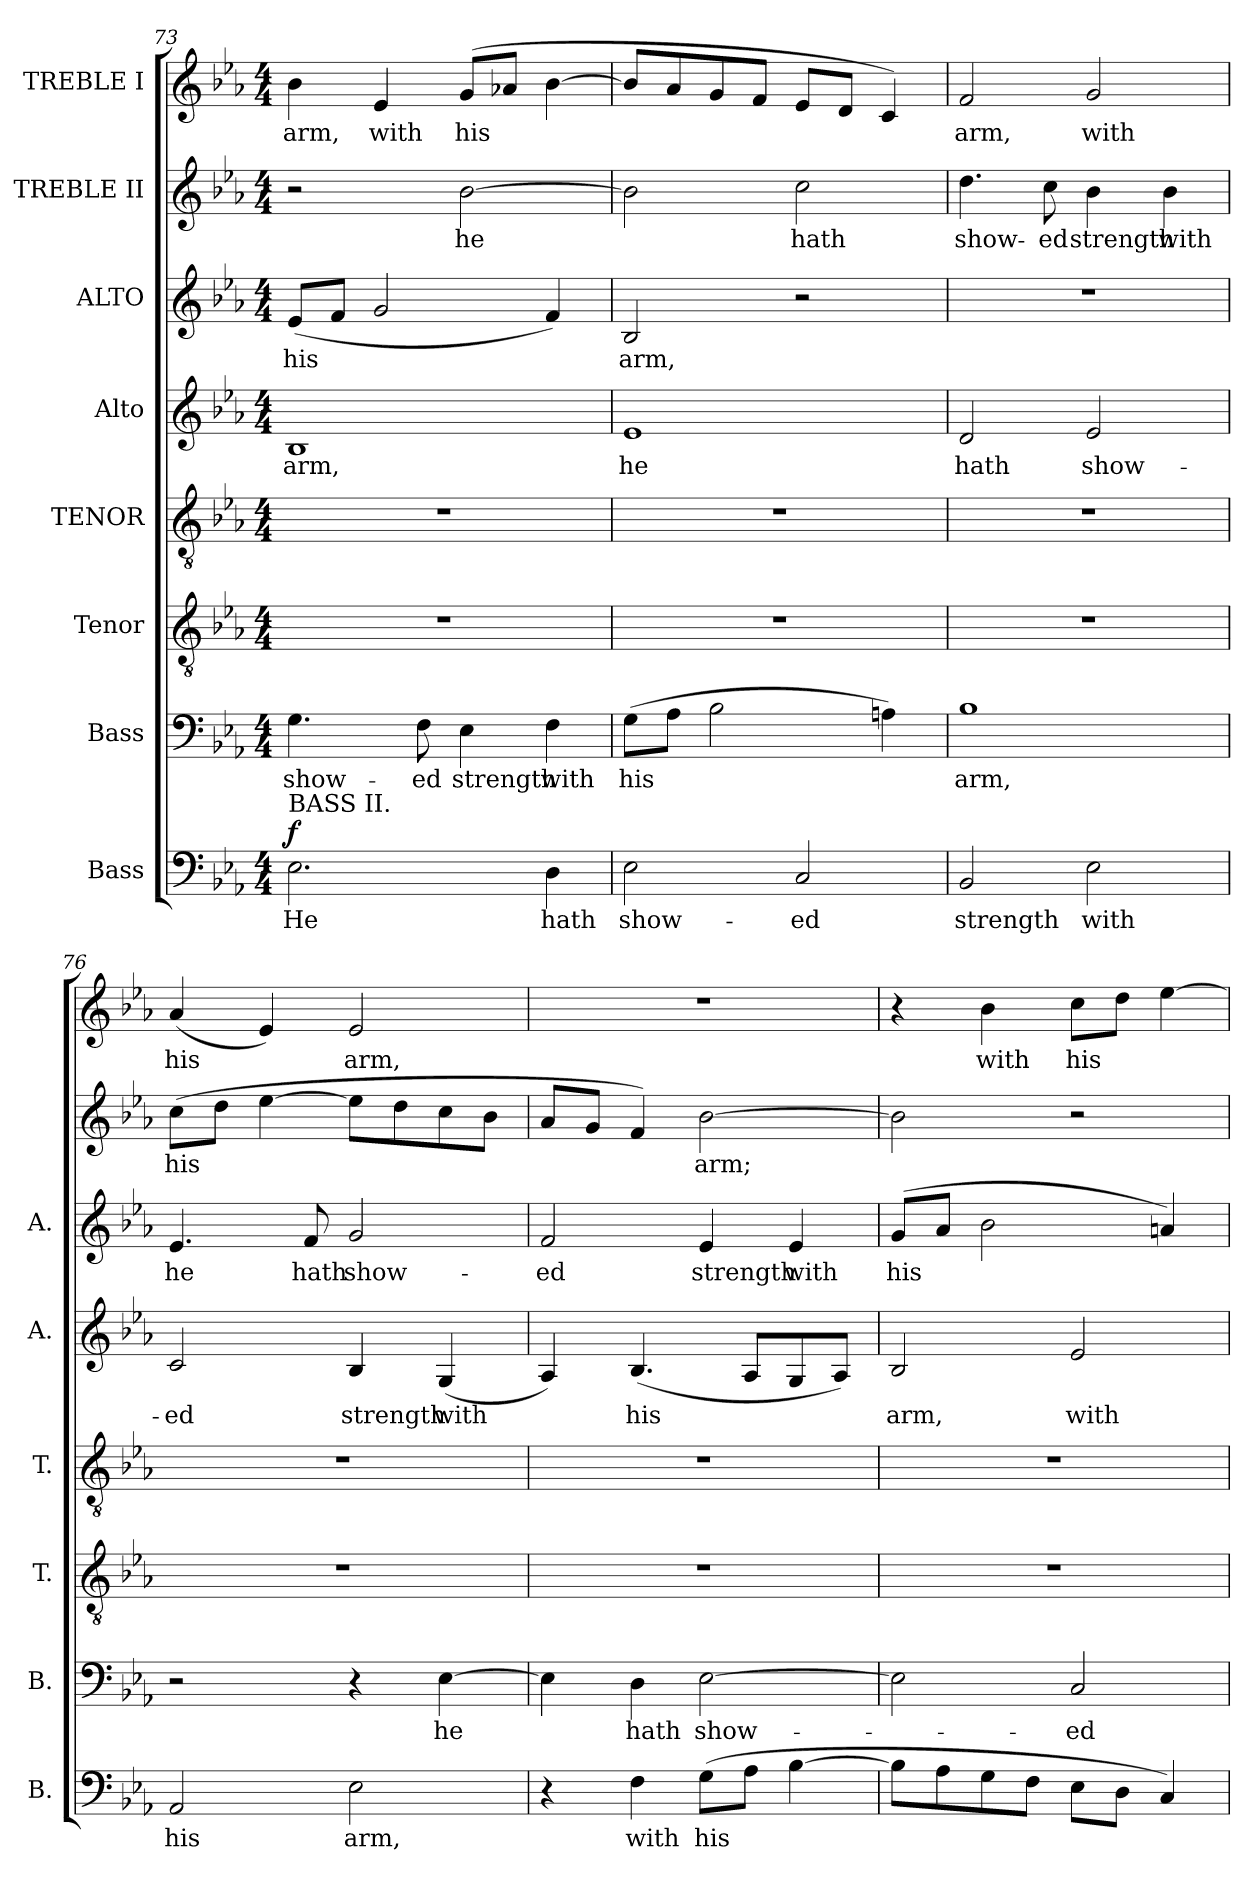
**kern	**text	**dynam	**kern	**text	**kern	**kern	**kern	**text	**kern	**text	**kern	**text	**kern	**text
*part8	*part8	*part8	*part7	*part7	*part6	*part5	*part4	*part4	*part3	*part3	*part2	*part2	*part1	*part1
*staff8	*staff8	*staff8	*staff7	*staff7	*staff6	*staff5	*staff4	*staff4	*staff3	*staff3	*staff2	*staff2	*staff1	*staff1
*I"Bass	*	*	*I"Bass	*	*I"Tenor	*I"TENOR	*I"Alto	*	*I"ALTO	*	*I"TREBLE II	*	*I"TREBLE I	*
*I'B.	*	*	*I'B.	*	*I'T.	*I'T.	*I'A.	*	*I'A.	*	*	*	*	*
!!LO:LB:g=z
*clefF4	*	*	*clefF4	*	*clefGv2	*clefGv2	*clefG2	*	*clefG2	*	*clefG2	*	*clefG2	*
*	*	*	*	*	*ITrd7c12	*ITrd7c12	*	*	*	*	*	*	*	*
*k[b-e-a-]	*	*	*k[b-e-a-]	*	*k[b-e-a-]	*k[b-e-a-]	*k[b-e-a-]	*	*k[b-e-a-]	*	*k[b-e-a-]	*	*k[b-e-a-]	*
*E-:	*	*	*E-:	*	*E-:	*E-:	*E-:	*	*E-:	*	*E-:	*	*E-:	*
*M4/4	*	*	*M4/4	*	*M4/4	*M4/4	*M4/4	*	*M4/4	*	*M4/4	*	*M4/4	*
=73	=73	=73	=73	=73	=73	=73	=73	=73	=73	=73	=73	=73	=73	=73
!	!LO:LY:b:color=#000000	!	!	!	!	!	!	!	!	!	!	!	!	!
!	!	!	!	!LO:LY:b:color=#000000	!	!	!	!	!	!	!	!	!	!
!	!	!	!	!	!	!	!	!LO:LY:b:color=#000000	!	!	!	!	!	!
!	!	!	!	!	!	!	!	!	!	!LO:LY:b:color=#000000	!	!	!	!
!LO:TX:a:t=BASS II.	!	!	!	!	!	!	!	!	!	!	!	!	!	!
!	!	!	!	!	!	!	!	!	!	!	!	!	!	!LO:LY:b:color=#000000
2.E-i\	He	f	4.Gi\	show-	1r	1r	1B-i	arm,	(8e-i/L	his	2r	.	4b-i\	arm,
.	.	.	.	.	.	.	.	.	8fi/J	.	.	.	.	.
!	!	!	!	!	!	!	!	!	!	!	!	!	!	!LO:LY:b:color=#000000
.	.	.	.	.	.	.	.	.	2gi/	.	.	.	4e-i/	with
!	!	!	!	!LO:LY:b:color=#000000	!	!	!	!	!	!	!	!	!	!
.	.	.	8Fi\	-ed	.	.	.	.	.	.	.	.	.	.
!	!	!	!	!LO:LY:b:color=#000000	!	!	!	!	!	!	!	!	!	!
!	!	!	!	!	!	!	!	!	!	!	!	!LO:LY:b:color=#000000	!	!
!	!	!	!	!	!	!	!	!	!	!	!	!	!	!LO:LY:b:color=#000000
.	.	.	4E-i\	strength	.	.	.	.	.	.	[2b-i\	he	(8gi/L	his
.	.	.	.	.	.	.	.	.	.	.	.	.	8a-Xi/J	.
!	!LO:LY:b:color=#000000	!	!	!	!	!	!	!	!	!	!	!	!	!
!	!	!	!	!LO:LY:b:color=#000000	!	!	!	!	!	!	!	!	!	!
4Di\	hath	.	4Fi\	with	.	.	.	.	4fi/)	.	.	.	[4b-i\	.
=74	=74	=74	=74	=74	=74	=74	=74	=74	=74	=74	=74	=74	=74	=74
!	!LO:LY:b:color=#000000	!	!	!	!	!	!	!	!	!	!	!	!	!
!	!	!	!	!LO:LY:b:color=#000000	!	!	!	!	!	!	!	!	!	!
!	!	!	!	!	!	!	!	!LO:LY:b:color=#000000	!	!	!	!	!	!
!	!	!	!	!	!	!	!	!	!	!LO:LY:b:color=#000000	!	!	!	!
2E-i\	show-	.	(8Gi\L	his	1r	1r	1e-i	he	2B-i/	arm,	2b-i\]	.	8b-i/L]	.
.	.	.	8A-i\J	.	.	.	.	.	.	.	.	.	8a-i/	.
.	.	.	2B-i\	.	.	.	.	.	.	.	.	.	8gi/	.
.	.	.	.	.	.	.	.	.	.	.	.	.	8fi/J	.
!	!LO:LY:b:color=#000000	!	!	!	!	!	!	!	!	!	!	!	!	!
!	!	!	!	!	!	!	!	!	!	!	!	!LO:LY:b:color=#000000	!	!
2Ci/	-ed	.	.	.	.	.	.	.	2r	.	2cci\	hath	8e-i/L	.
.	.	.	.	.	.	.	.	.	.	.	.	.	8di/J	.
.	.	.	4Ani\)	.	.	.	.	.	.	.	.	.	4ci/)	.
=75	=75	=75	=75	=75	=75	=75	=75	=75	=75	=75	=75	=75	=75	=75
!	!LO:LY:b:color=#000000	!	!	!	!	!	!	!	!	!	!	!	!	!
!	!	!	!	!LO:LY:b:color=#000000	!	!	!	!	!	!	!	!	!	!
!	!	!	!	!	!	!	!	!LO:LY:b:color=#000000	!	!	!	!	!	!
!	!	!	!	!	!	!	!	!	!	!	!	!LO:LY:b:color=#000000	!	!
!	!	!	!	!	!	!	!	!	!	!	!	!	!	!LO:LY:b:color=#000000
2BB-i/	strength	.	1B-i	arm,	1r	1r	2di/	hath	1r	.	4.ddi\	show-	2fi/	arm,
!	!	!	!	!	!	!	!	!	!	!	!	!LO:LY:b:color=#000000	!	!
.	.	.	.	.	.	.	.	.	.	.	8cci\	-ed	.	.
!	!LO:LY:b:color=#000000	!	!	!	!	!	!	!	!	!	!	!	!	!
!	!	!	!	!	!	!	!	!LO:LY:b:color=#000000	!	!	!	!	!	!
!	!	!	!	!	!	!	!	!	!	!	!	!LO:LY:b:color=#000000	!	!
!	!	!	!	!	!	!	!	!	!	!	!	!	!	!LO:LY:b:color=#000000
2E-i\	with	.	.	.	.	.	2e-i/	show-	.	.	4b-i\	strength	2gi/	with
!	!	!	!	!	!	!	!	!	!	!	!	!LO:LY:b:color=#000000	!	!
.	.	.	.	.	.	.	.	.	.	.	4b-i\	with	.	.
=76	=76	=76	=76	=76	=76	=76	=76	=76	=76	=76	=76	=76	=76	=76
!	!LO:LY:b:color=#000000	!	!	!	!	!	!	!	!	!	!	!	!	!
!	!	!	!	!	!	!	!	!LO:LY:b:color=#000000	!	!	!	!	!	!
!	!	!	!	!	!	!	!	!	!	!LO:LY:b:color=#000000	!	!	!	!
!	!	!	!	!	!	!	!	!	!	!	!	!LO:LY:b:color=#000000	!	!
!	!	!	!	!	!	!	!	!	!	!	!	!	!	!LO:LY:b:color=#000000
2AA-i/	his	.	2r	.	1r	1r	2ci/	-ed	4.e-i/	he	(8cci\L	his	(4a-i/	his
.	.	.	.	.	.	.	.	.	.	.	8ddi\J	.	.	.
.	.	.	.	.	.	.	.	.	.	.	[4ee-i\	.	4e-i/)	.
!	!	!	!	!	!	!	!	!	!	!LO:LY:b:color=#000000	!	!	!	!
.	.	.	.	.	.	.	.	.	8fi/	hath	.	.	.	.
!	!LO:LY:b:color=#000000	!	!	!	!	!	!	!	!	!	!	!	!	!
!	!	!	!	!	!	!	!	!LO:LY:b:color=#000000	!	!	!	!	!	!
!	!	!	!	!	!	!	!	!	!	!LO:LY:b:color=#000000	!	!	!	!
!	!	!	!	!	!	!	!	!	!	!	!	!	!	!LO:LY:b:color=#000000
2E-i\	arm,	.	4r	.	.	.	4B-i/	strength	2gi/	show-	8ee-i\L]	.	2e-i/	arm,
.	.	.	.	.	.	.	.	.	.	.	8ddi\	.	.	.
!	!	!	!	!LO:LY:b:color=#000000	!	!	!	!	!	!	!	!	!	!
!	!	!	!	!	!	!	!	!LO:LY:b:color=#000000	!	!	!	!	!	!
.	.	.	[4E-i\	he	.	.	(4Gi/	with	.	.	8cci\	.	.	.
.	.	.	.	.	.	.	.	.	.	.	8b-i\J	.	.	.
=77	=77	=77	=77	=77	=77	=77	=77	=77	=77	=77	=77	=77	=77	=77
!	!	!	!	!	!	!	!	!	!	!LO:LY:b:color=#000000	!	!	!	!
4r	.	.	4E-i\]	.	1r	1r	4A-i/)	.	2fi/	-ed	8a-i/L	.	1r	.
.	.	.	.	.	.	.	.	.	.	.	8gi/J	.	.	.
!	!LO:LY:b:color=#000000	!	!	!	!	!	!	!	!	!	!	!	!	!
!	!	!	!	!LO:LY:b:color=#000000	!	!	!	!	!	!	!	!	!	!
!	!	!	!	!	!	!	!	!LO:LY:b:color=#000000	!	!	!	!	!	!
4Fi\	with	.	4Di\	hath	.	.	(4.B-i/	his	.	.	4fi/)	.	.	.
!	!LO:LY:b:color=#000000	!	!	!	!	!	!	!	!	!	!	!	!	!
!	!	!	!	!LO:LY:b:color=#000000	!	!	!	!	!	!	!	!	!	!
!	!	!	!	!	!	!	!	!	!	!LO:LY:b:color=#000000	!	!	!	!
!	!	!	!	!	!	!	!	!	!	!	!	!LO:LY:b:color=#000000	!	!
(8Gi\L	his	.	[2E-i\	show-	.	.	.	.	4e-i/	strength	[2b-i\	arm;	.	.
8A-i\J	.	.	.	.	.	.	8A-i/L	.	.	.	.	.	.	.
!	!	!	!	!	!	!	!	!	!	!LO:LY:b:color=#000000	!	!	!	!
[4B-i\	.	.	.	.	.	.	8Gi/	.	4e-i/	with	.	.	.	.
.	.	.	.	.	.	.	8A-i/J)	.	.	.	.	.	.	.
!!LO:PB:g=z
=78	=78	=78	=78	=78	=78	=78	=78	=78	=78	=78	=78	=78	=78	=78
!	!	!	!	!	!	!	!	!LO:LY:b:color=#000000	!	!	!	!	!	!
!	!	!	!	!	!	!	!	!	!	!LO:LY:b:color=#000000	!	!	!	!
8B-i\L]	.	.	2E-i\]	.	1r	1r	2B-i/	arm,	(8gi/L	his	2b-i\]	.	4r	.
8A-i\	.	.	.	.	.	.	.	.	8a-i/J	.	.	.	.	.
!	!	!	!	!	!	!	!	!	!	!	!	!	!	!LO:LY:b:color=#000000
8Gi\	.	.	.	.	.	.	.	.	2b-i\	.	.	.	4b-i\	with
8Fi\J	.	.	.	.	.	.	.	.	.	.	.	.	.	.
!	!	!	!	!LO:LY:b:color=#000000	!	!	!	!	!	!	!	!	!	!
!	!	!	!	!	!	!	!	!LO:LY:b:color=#000000	!	!	!	!	!	!
!	!	!	!	!	!	!	!	!	!	!	!	!	!	!LO:LY:b:color=#000000
8E-i\L	.	.	2Ci/	-ed	.	.	2e-i/	with	.	.	2r	.	8cci\L	his
8Di\J	.	.	.	.	.	.	.	.	.	.	.	.	8ddi\J	.
4Ci/)	.	.	.	.	.	.	.	.	4ani/)	.	.	.	[4ee-i\	.
=	=	=	=	=	=	=	=	=	=	=	=	=	=	=
*-	*-	*-	*-	*-	*-	*-	*-	*-	*-	*-	*-	*-	*-	*-
